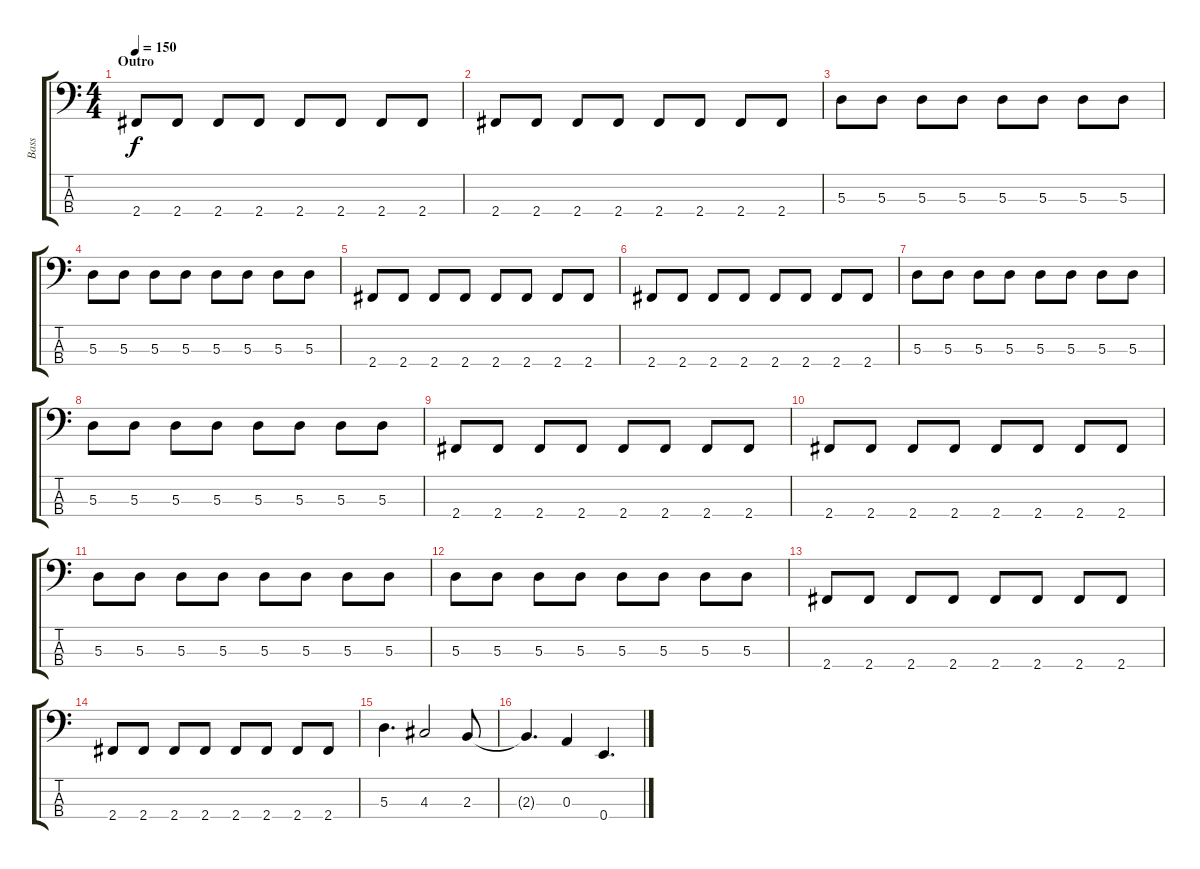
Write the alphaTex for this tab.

\track ("Bass" "Bass") {instrument electricbassfinger}
\staff {score tabs}
\tuning (G2 D2 A1 E1) {hide}
\ts (4 4)
\section ("" "Outro")
\tempo 150
\clef f4
\ks c
2.4.8{dy f} 2.4.8 2.4.8 2.4.8 2.4.8 2.4.8 2.4.8 2.4.8 |
2.4.8 2.4.8 2.4.8 2.4.8 2.4.8 2.4.8 2.4.8 2.4.8 |
5.3.8 5.3.8 5.3.8 5.3.8 5.3.8 5.3.8 5.3.8 5.3.8 |
5.3.8 5.3.8 5.3.8 5.3.8 5.3.8 5.3.8 5.3.8 5.3.8 |
2.4.8 2.4.8 2.4.8 2.4.8 2.4.8 2.4.8 2.4.8 2.4.8 |
2.4.8 2.4.8 2.4.8 2.4.8 2.4.8 2.4.8 2.4.8 2.4.8 |
5.3.8 5.3.8 5.3.8 5.3.8 5.3.8 5.3.8 5.3.8 5.3.8 |
5.3.8 5.3.8 5.3.8 5.3.8 5.3.8 5.3.8 5.3.8 5.3.8 |
2.4.8 2.4.8 2.4.8 2.4.8 2.4.8 2.4.8 2.4.8 2.4.8 |
2.4.8 2.4.8 2.4.8 2.4.8 2.4.8 2.4.8 2.4.8 2.4.8 |
5.3.8 5.3.8 5.3.8 5.3.8 5.3.8 5.3.8 5.3.8 5.3.8 |
5.3.8 5.3.8 5.3.8 5.3.8 5.3.8 5.3.8 5.3.8 5.3.8 |
2.4.8 2.4.8 2.4.8 2.4.8 2.4.8 2.4.8 2.4.8 2.4.8 |
2.4.8 2.4.8 2.4.8 2.4.8 2.4.8 2.4.8 2.4.8 2.4.8 |
5.3.4{d} 4.3.2 2.3.8 |
2.3{t}.4{d} 0.3.4 0.4.4{d}
